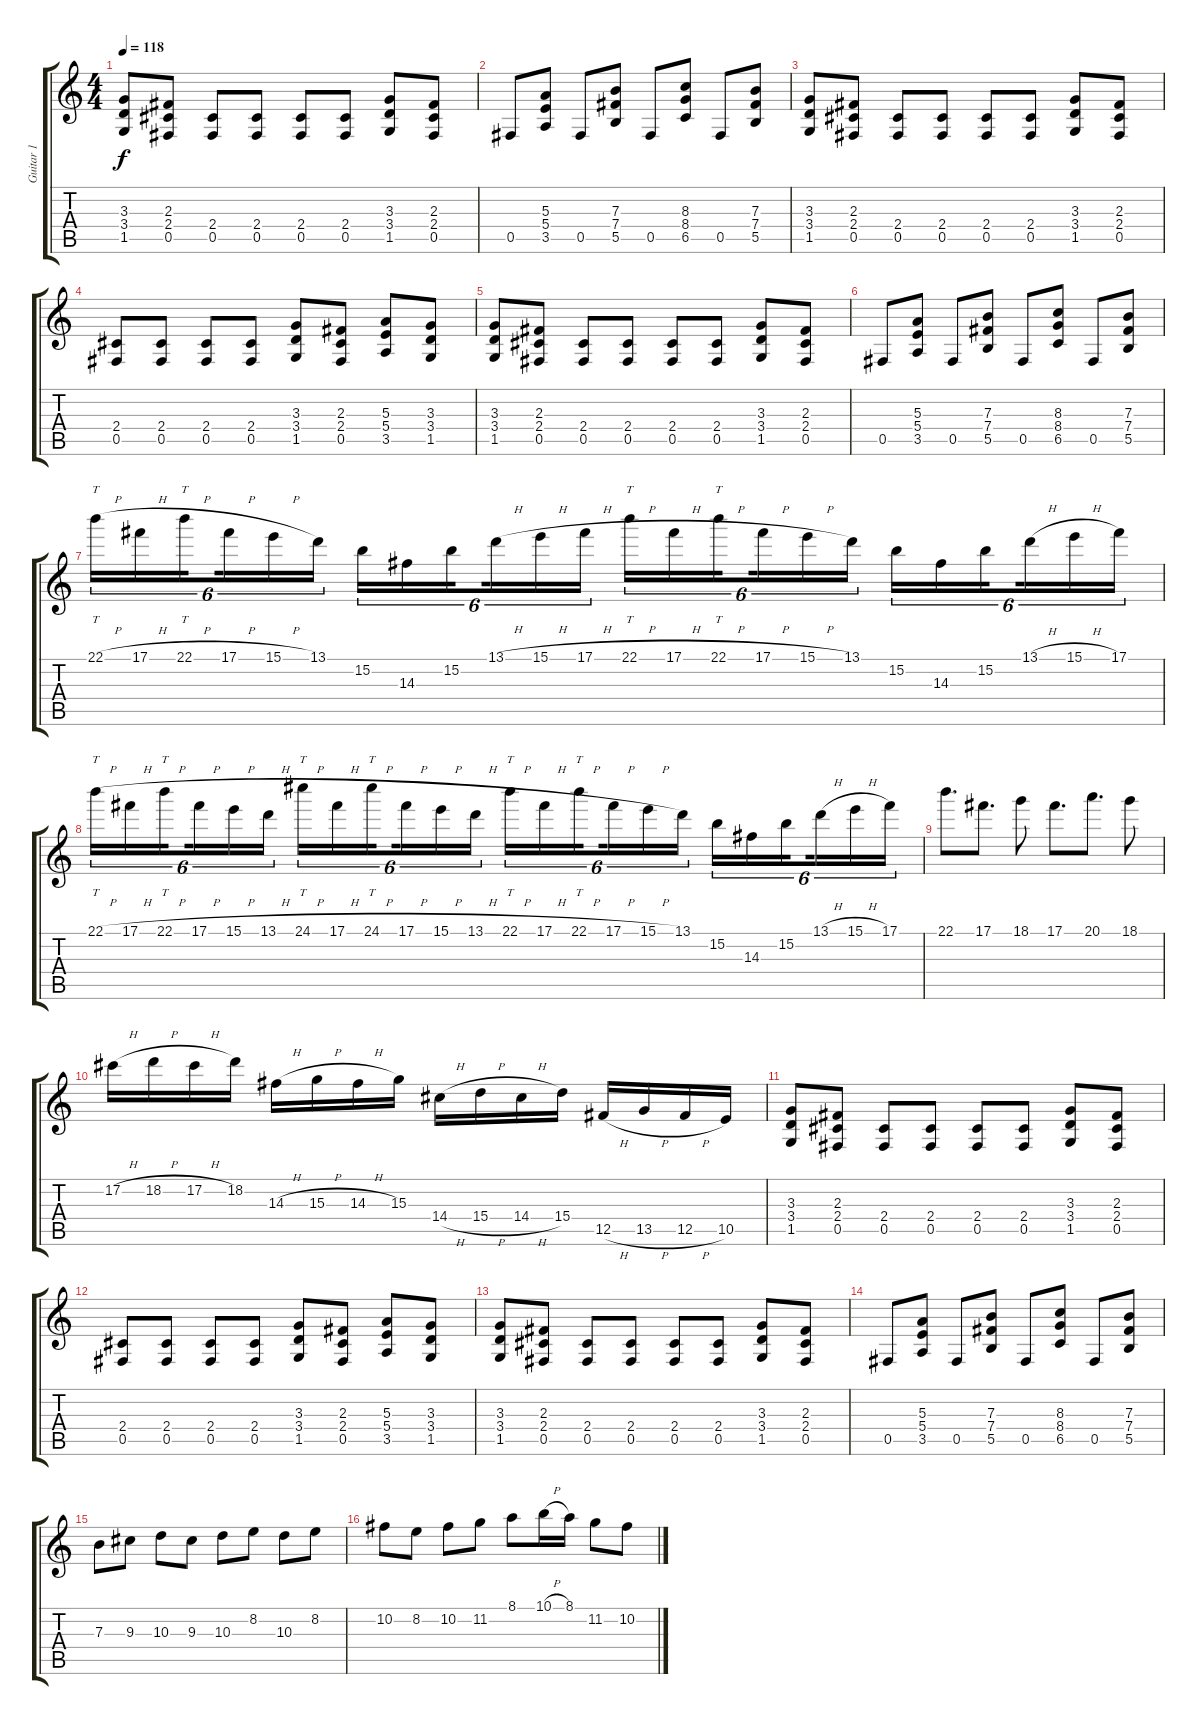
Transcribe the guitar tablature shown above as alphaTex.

\track ("Guitar 1" "Guitar 1") {instrument electricguitarclean}
\staff {score tabs}
\tuning (Db4 Ab3 E3 B2 Gb2 B1) {hide}
\ts (4 4)
\tempo 118
\clef g2
\ks c
(3.3 3.4 1.5).8{dy f} (2.3 2.4 0.5).8 (2.4 0.5).8 (2.4 0.5).8 (2.4 0.5).8 (2.4 0.5).8 (3.3 3.4 1.5).8 (2.3 2.4 0.5).8 |
0.5.8 (5.3 5.4 3.5).8 0.5.8 (7.3 7.4 5.5).8 0.5.8 (8.3 8.4 6.5).8 0.5.8 (7.3 7.4 5.5).8 |
(3.3 3.4 1.5).8 (2.3 2.4 0.5).8 (2.4 0.5).8 (2.4 0.5).8 (2.4 0.5).8 (2.4 0.5).8 (3.3 3.4 1.5).8 (2.3 2.4 0.5).8 |
(2.4 0.5).8 (2.4 0.5).8 (2.4 0.5).8 (2.4 0.5).8 (3.3 3.4 1.5).8 (2.3 2.4 0.5).8 (5.3 5.4 3.5).8 (3.3 3.4 1.5).8 |
(3.3 3.4 1.5).8 (2.3 2.4 0.5).8 (2.4 0.5).8 (2.4 0.5).8 (2.4 0.5).8 (2.4 0.5).8 (3.3 3.4 1.5).8 (2.3 2.4 0.5).8 |
0.5.8 (5.3 5.4 3.5).8 0.5.8 (7.3 7.4 5.5).8 0.5.8 (8.3 8.4 6.5).8 0.5.8 (7.3 7.4 5.5).8 |
22.1{h}.16{tt tu (6 4)} 17.1{h}.16{tu (6 4)} 22.1{h}.16{tt tu (6 4) beam splitsecondary} 17.1{h}.16{tu (6 4)} 15.1{h}.16{tu (6 4)} 13.1.16{tu (6 4)} 15.2.16{tu (6 4)} 14.3.16{tu (6 4)} 15.2.16{tu (6 4) beam splitsecondary} 13.1{h}.16{tu (6 4)} 15.1{h}.16{tu (6 4)} 17.1{h}.16{tu (6 4)} 22.1{h}.16{tt tu (6 4)} 17.1{h}.16{tu (6 4)} 22.1{h}.16{tt tu (6 4) beam splitsecondary} 17.1{h}.16{tu (6 4)} 15.1{h}.16{tu (6 4)} 13.1.16{tu (6 4)} 15.2.16{tu (6 4)} 14.3.16{tu (6 4)} 15.2.16{tu (6 4) beam splitsecondary} 13.1{h}.16{tu (6 4)} 15.1{h}.16{tu (6 4)} 17.1.16{tu (6 4)} |
22.1{h}.16{tt tu (6 4)} 17.1{h}.16{tu (6 4)} 22.1{h}.16{tt tu (6 4) beam splitsecondary} 17.1{h}.16{tu (6 4)} 15.1{h}.16{tu (6 4)} 13.1{h}.16{tu (6 4)} 24.1{h}.16{tt tu (6 4)} 17.1{h}.16{tu (6 4)} 24.1{h}.16{tt tu (6 4) beam splitsecondary} 17.1{h}.16{tu (6 4)} 15.1{h}.16{tu (6 4)} 13.1{h}.16{tu (6 4)} 22.1{h}.16{tt tu (6 4)} 17.1{h}.16{tu (6 4)} 22.1{h}.16{tt tu (6 4) beam splitsecondary} 17.1{h}.16{tu (6 4)} 15.1{h}.16{tu (6 4)} 13.1.16{tu (6 4)} 15.2.16{tu (6 4)} 14.3.16{tu (6 4)} 15.2.16{tu (6 4) beam splitsecondary} 13.1{h}.16{tu (6 4)} 15.1{h}.16{tu (6 4)} 17.1.16{tu (6 4)} |
22.1.8{d} 17.1.8{d} 18.1.8 17.1.8{d} 20.1.8{d} 18.1.8 |
17.2{h}.16 18.2{h}.16 17.2{h}.16 18.2.16 14.3{h}.16 15.3{h}.16 14.3{h}.16 15.3.16 14.4{h}.16 15.4{h}.16 14.4{h}.16 15.4.16 12.5{h}.16 13.5{h}.16 12.5{h}.16 10.5.16 |
(3.3 3.4 1.5).8 (2.3 2.4 0.5).8 (2.4 0.5).8 (2.4 0.5).8 (2.4 0.5).8 (2.4 0.5).8 (3.3 3.4 1.5).8 (2.3 2.4 0.5).8 |
(2.4 0.5).8 (2.4 0.5).8 (2.4 0.5).8 (2.4 0.5).8 (3.3 3.4 1.5).8 (2.3 2.4 0.5).8 (5.3 5.4 3.5).8 (3.3 3.4 1.5).8 |
(3.3 3.4 1.5).8 (2.3 2.4 0.5).8 (2.4 0.5).8 (2.4 0.5).8 (2.4 0.5).8 (2.4 0.5).8 (3.3 3.4 1.5).8 (2.3 2.4 0.5).8 |
0.5.8 (5.3 5.4 3.5).8 0.5.8 (7.3 7.4 5.5).8 0.5.8 (8.3 8.4 6.5).8 0.5.8 (7.3 7.4 5.5).8 |
7.3.8 9.3.8 10.3.8 9.3.8 10.3.8 8.2.8 10.3.8 8.2.8 |
10.2.8 8.2.8 10.2.8 11.2.8 8.1.8 10.1{h}.16 8.1.16 11.2.8 10.2.8
